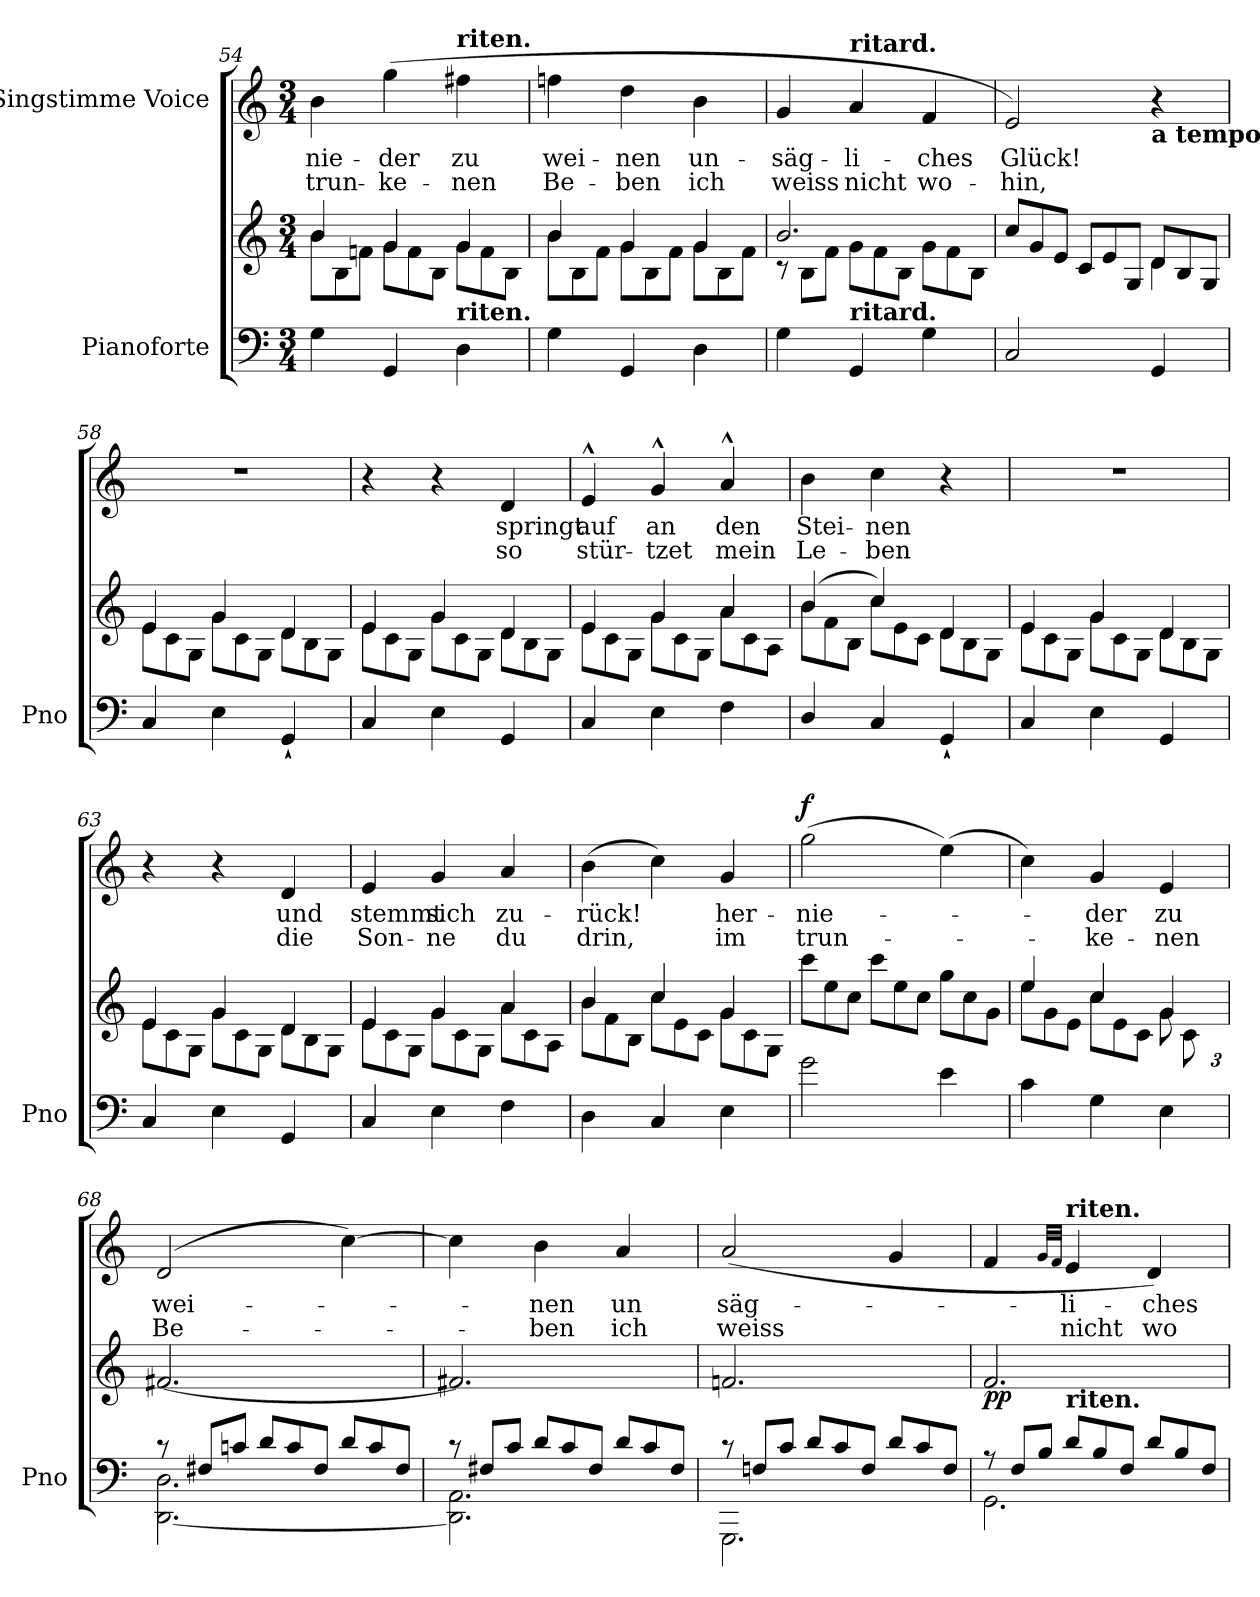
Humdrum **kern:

**kern	**kern	**dynam	**kern	**text	**text	**dynam
*part2	*part2	*part2	*part1	*part1	*part1	*part1
*staff3	*staff2	*staff2/3	*staff1	*staff1	*staff1	*staff1
*I"Pianoforte	*	*	*I"Singstimme Voice	*	*	*
*I'Pno	*	*	*	*	*	*
*clefF4	*clefG2	*	*clefG2	*	*	*
*k[]	*k[]	*	*k[]	*	*	*
*M3/4	*M3/4	*	*M3/4	*	*	*
=54	=54	=54	=54	=54	=54	=54
*	*^	*	*	*	*	*
*	*	*Xtuplet	*	*	*	*	*
!	!	!	!	!	!LO:LY:b	!LO:LY:b	!
4G\	4b/	12b\L	.	4b\	-nie-	trun-	.
.	.	12B\	.	.	.	.	.
.	.	12fn\J	.	.	.	.	.
!	!	!	!	!	!LO:LY:b	!LO:LY:b	!
4GG/	4g/	12g\L	.	(4gg\	-der	-ke-	.
.	.	12f\	.	.	.	.	.
.	.	12B\J	.	.	.	.	.
!	!	!	!	!LO:TX:a:B:t=riten.	!	!	!
!	!LO:TX:b:B:t=riten.	!	!	!	!	!	!
!	!	!	!	!	!LO:LY:b	!LO:LY:b	!
4D\	4g/	12g\L	.	4ff#X\	zu	-nen	.
.	.	12f\	.	.	.	.	.
.	.	12B\J	.	.	.	.	.
!!LO:PB:g=z
=55	=55	=55	=55	=55	=55	=55	=55
!	!	!	!	!	!LO:LY:b	!LO:LY:b	!
4G\	4b/	12b\L	.	4ffn\	wei-	Be-	.
.	.	12B\	.	.	.	.	.
.	.	12f\J	.	.	.	.	.
!	!	!	!	!	!LO:LY:b	!LO:LY:b	!
4GG/	4g/	12g\L	.	4dd\	-nen	-ben	.
.	.	12B\	.	.	.	.	.
.	.	12f\J	.	.	.	.	.
!	!	!	!	!	!LO:LY:b	!LO:LY:b	!
4D\	4g/	12g\L	.	4b\	un-	ich	.
.	.	12B\	.	.	.	.	.
.	.	12f\J	.	.	.	.	.
=56	=56	=56	=56	=56	=56	=56	=56
!	!	!	!	!	!LO:LY:b	!LO:LY:b	!
4G\	2.b/	12r	.	4g/	-säg-	weiss	.
.	.	12B\L	.	.	.	.	.
.	.	12f\J	.	.	.	.	.
!	!	!	!	!LO:TX:a:B:t=ritard.	!	!	!
!	!	!LO:TX:b:B:t=ritard.	!	!	!	!	!
!	!	!	!	!	!LO:LY:b	!LO:LY:b	!
4GG/	.	12g\L	.	4a/	-li-	nicht	.
.	.	12f\	.	.	.	.	.
.	.	12B\J	.	.	.	.	.
!	!	!	!	!	!LO:LY:b	!LO:LY:b	!
4G\	.	12g\L	.	4f/	-ches	wo-	.
.	.	12f\	.	.	.	.	.
.	.	12B\J	.	.	.	.	.
!!LO:LB:g=z
=57	=57	=57	=57	=57	=57	=57	=57
!	!	!	!	!	!LO:LY:b	!LO:LY:b	!
2C/	12cc/L	2ryy	.	2e/)	Glück!	-hin,	.
.	12g/	.	.	.	.	.	.
.	12e/J	.	.	.	.	.	.
.	12c/L	.	.	.	.	.	.
.	12e/	.	.	.	.	.	.
.	12G/J	.	.	.	.	.	.
!	!	!	!	!LO:TX:b:B:t=a tempo	!	!	!
4GG/	12d/L	4d\	.	4r	.	.	.
.	12B/	.	.	.	.	.	.
.	12G/J	.	.	.	.	.	.
=58	=58	=58	=58	=58	=58	=58	=58
4C/	4e/	12e\L	.	2.r	.	.	.
.	.	12c\	.	.	.	.	.
.	.	12G\J	.	.	.	.	.
4E\	4g/	12g\L	.	.	.	.	.
.	.	12c\	.	.	.	.	.
.	.	12G\J	.	.	.	.	.
4GG`/	4d/	12d\L	.	.	.	.	.
.	.	12B\	.	.	.	.	.
.	.	12G\J	.	.	.	.	.
=59	=59	=59	=59	=59	=59	=59	=59
4C/	4e/	12e\L	.	4r	.	.	.
.	.	12c\	.	.	.	.	.
.	.	12G\J	.	.	.	.	.
4E\	4g/	12g\L	.	4r	.	.	.
.	.	12c\	.	.	.	.	.
.	.	12G\J	.	.	.	.	.
!	!	!	!	!	!LO:LY:b	!LO:LY:b	!
4GG/	4d/	12d\L	.	4d/	springt	so	.
.	.	12B\	.	.	.	.	.
.	.	12G\J	.	.	.	.	.
!!LO:LB:g=z
=60	=60	=60	=60	=60	=60	=60	=60
!	!	!	!	!	!LO:LY:b	!LO:LY:b	!
4C/	4e/	12e\L	.	4e^^/	auf	stür-	.
.	.	12c\	.	.	.	.	.
.	.	12G\J	.	.	.	.	.
!	!	!	!	!	!LO:LY:b	!LO:LY:b	!
4E\	4g/	12g\L	.	4g^^/	an	-tzet	.
.	.	12c\	.	.	.	.	.
.	.	12G\J	.	.	.	.	.
!	!	!	!	!	!LO:LY:b	!LO:LY:b	!
4F\	4a/	12a\L	.	4a^^/	den	mein	.
.	.	12c\	.	.	.	.	.
.	.	12A\J	.	.	.	.	.
=61	=61	=61	=61	=61	=61	=61	=61
!	!	!	!	!	!LO:LY:b	!LO:LY:b	!
4D/	(4b/	12b\L	.	4b\	Stei-	Le-	.
.	.	12f\	.	.	.	.	.
.	.	12B\J	.	.	.	.	.
!	!	!	!	!	!LO:LY:b	!LO:LY:b	!
4C/	4cc/)	12cc\L	.	4cc\	-nen	-ben	.
.	.	12e\	.	.	.	.	.
.	.	12c\J	.	.	.	.	.
4GG`/	4d/	12d\L	.	4r	.	.	.
.	.	12B\	.	.	.	.	.
.	.	12G\J	.	.	.	.	.
!!LO:PB:g=z
=62	=62	=62	=62	=62	=62	=62	=62
4C/	4e/	12e\L	.	2.r	.	.	.
.	.	12c\	.	.	.	.	.
.	.	12G\J	.	.	.	.	.
4E\	4g/	12g\L	.	.	.	.	.
.	.	12c\	.	.	.	.	.
.	.	12G\J	.	.	.	.	.
4GG/	4d/	12d\L	.	.	.	.	.
.	.	12B\	.	.	.	.	.
.	.	12G\J	.	.	.	.	.
=63	=63	=63	=63	=63	=63	=63	=63
4C/	4e/	12e\L	.	4r	.	.	.
.	.	12c\	.	.	.	.	.
.	.	12G\J	.	.	.	.	.
4E\	4g/	12g\L	.	4r	.	.	.
.	.	12c\	.	.	.	.	.
.	.	12G\J	.	.	.	.	.
!	!	!	!	!	!LO:LY:b	!LO:LY:b	!
4GG/	4d/	12d\L	.	4d/	und	die	.
.	.	12B\	.	.	.	.	.
.	.	12G\J	.	.	.	.	.
=64	=64	=64	=64	=64	=64	=64	=64
!	!	!	!	!	!LO:LY:b	!LO:LY:b	!
4C/	4e/	12e\L	.	4e/	stemmt	Son-	.
.	.	12c\	.	.	.	.	.
.	.	12G\J	.	.	.	.	.
!	!	!	!	!	!LO:LY:b	!LO:LY:b	!
4E\	4g/	12g\L	.	4g/	sich	-ne	.
.	.	12c\	.	.	.	.	.
.	.	12G\J	.	.	.	.	.
!	!	!	!	!	!LO:LY:b	!LO:LY:b	!
4F\	4a/	12a\L	.	4a/	zu-	du	.
.	.	12c\	.	.	.	.	.
.	.	12A\J	.	.	.	.	.
!!LO:LB:g=z
=65	=65	=65	=65	=65	=65	=65	=65
!	!	!	!	!	!LO:LY:b	!LO:LY:b	!
4D\	4b/	12b\L	.	(4b\	-rück!	drin,	.
.	.	12f\	.	.	.	.	.
.	.	12B\J	.	.	.	.	.
4C/	4cc/	12cc\L	.	4cc\)	.	.	.
.	.	12e\	.	.	.	.	.
.	.	12c\J	.	.	.	.	.
!	!	!	!	!	!LO:LY:b	!LO:LY:b	!
4E\	4g/	12g\L	.	4g/	her-	im	.
.	.	12c\	.	.	.	.	.
.	.	12G\J	.	.	.	.	.
=66	=66	=66	=66	=66	=66	=66	=66
!	!	!	!	!	!LO:LY:b	!LO:LY:b	!LO:DY:a
*	*v	*v	*	*	*	*	*
2g\	12ccc\L	.	(2gg\	-nie-	trun-	f
.	12ee\	.	.	.	.	.
.	12cc\J	.	.	.	.	.
.	12ccc\L	.	.	.	.	.
.	12ee\	.	.	.	.	.
.	12cc\J	.	.	.	.	.
4e\	12gg\L	.	(4ee\)	.	.	.
.	12cc\	.	.	.	.	.
.	12g\J	.	.	.	.	.
!!LO:LB:g=z
=67	=67	=67	=67	=67	=67	=67
*^	*^	*	*	*	*	*
3%2ryy	4c\	4ee/	12ee\L	.	4cc\)	.	.	.
.	.	.	12g\	.	.	.	.	.
.	.	.	12e\J	.	.	.	.	.
!	!	!	!	!	!	!LO:LY:b	!LO:LY:b	!
.	4G\	4cc/	12cc\L	.	4g/	-der	-ke-	.
.	.	.	12e\	.	.	.	.	.
.	.	.	12c\J	.	.	.	.	.
!	!	!	!	!	!	!LO:LY:b	!LO:LY:b	!
.	4E\	4g/	12g\L	.	4e/	zu	-nen	.
.	.	.	12c\	.	.	.	.	.
12G/J	.	.	12ryy	.	.	.	.	.
*	*	*v	*v	*	*	*	*	*
=68	=68	=68	=68	=68	=68	=68	=68
*Xtuplet	*	*	*	*	*	*	*
*	*	*^	*	*	*	*	*
!	!	!	!	!	!	!LO:LY:b	!LO:LY:b	!
*	*	*v	*v	*	*	*	*	*
12r	[2.DD\ 2.D\	[2.f#X/	.	(2d/	wei-	Be-	.
12F#X/L	.	.	.	.	.	.	.
12cn/J	.	.	.	.	.	.	.
12d/L	.	.	.	.	.	.	.
12c/	.	.	.	.	.	.	.
12F#/J	.	.	.	.	.	.	.
12d/L	.	.	.	[4cc\)	.	.	.
12c/	.	.	.	.	.	.	.
12F#/J	.	.	.	.	.	.	.
=69	=69	=69	=69	=69	=69	=69	=69
12r	2.DD\] 2.AA\	2.f#X/]	.	4cc\]	.	.	.
12F#X/L	.	.	.	.	.	.	.
12c/J	.	.	.	.	.	.	.
!	!	!	!	!	!LO:LY:b	!LO:LY:b	!
12d/L	.	.	.	4b\	-nen	-ben	.
12c/	.	.	.	.	.	.	.
12F#/J	.	.	.	.	.	.	.
!	!	!	!	!	!LO:LY:b	!LO:LY:b	!
12d/L	.	.	.	4a/	un	ich	.
12c/	.	.	.	.	.	.	.
12F#/J	.	.	.	.	.	.	.
!!LO:LB:g=z
=70	=70	=70	=70	=70	=70	=70	=70
!	!	!	!	!	!LO:LY:b	!LO:LY:b	!
12r	2.GGG\	2.fn/	.	(2a/	säg-	weiss	.
12Fn/L	.	.	.	.	.	.	.
12c/J	.	.	.	.	.	.	.
12d/L	.	.	.	.	.	.	.
12c/	.	.	.	.	.	.	.
12F/J	.	.	.	.	.	.	.
12d/L	.	.	.	4g/	.	.	.
12c/	.	.	.	.	.	.	.
12F/J	.	.	.	.	.	.	.
=71	=71	=71	=71	=71	=71	=71	=71
!	!	!	!LO:DY:b	!	!	!	!
12r	2.GG\	2.f/	pp	4f/	.	.	.
12F/L	.	.	.	.	.	.	.
12B/J	.	.	.	.	.	.	.
.	.	.	.	32qg/LLL	.	.	.
.	.	.	.	32qf/JJJ	.	.	.
!	!	!	!	!LO:TX:a:B:t=riten.	!	!	!
!LO:TX:a:B:t=riten.	!	!	!	!	!	!	!
!	!	!	!	!	!LO:LY:b	!LO:LY:b	!
12d/L	.	.	.	4e/	-li-	nicht	.
12B/	.	.	.	.	.	.	.
12F/J	.	.	.	.	.	.	.
!	!	!	!	!	!LO:LY:b	!LO:LY:b	!
12d/L	.	.	.	4d/)	-ches	wo-	.
12B/	.	.	.	.	.	.	.
12F/J	.	.	.	.	.	.	.
*v	*v	*	*	*	*	*	*
=	=	=	=	=	=	=
*-	*-	*-	*-	*-	*-	*-
